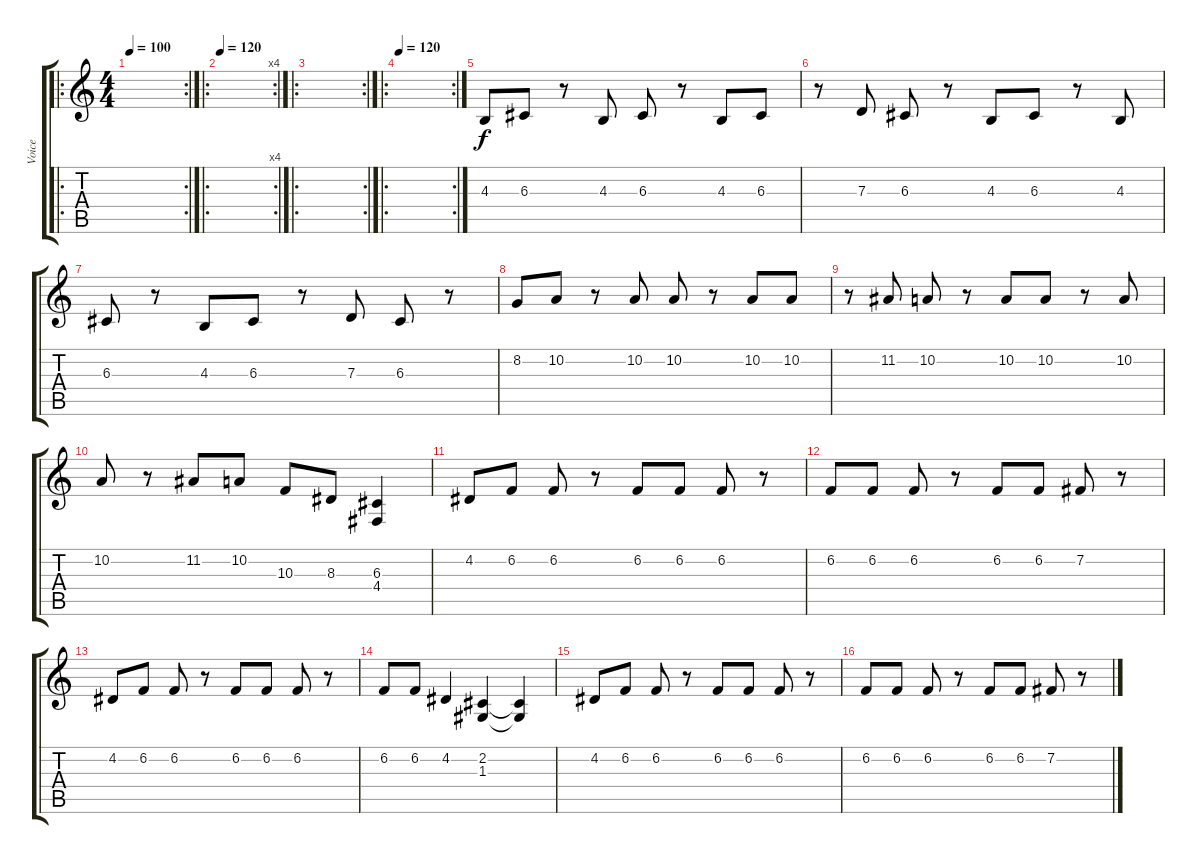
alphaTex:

\track ("Voice" "Voice") {instrument violin}
\staff {score tabs}
\tuning (E4 B3 G3 D3 A2 E2) {hide}
\ro
\rc 2
\ts (4 4)
\tempo 100
\clef g2
\ks c
|
\ro
\rc 4
\tempo 120
|
\ro
\rc 2
|
\ro
\rc 2
\tempo 120
|
4.3.8 6.3.8 r.8 4.3.8 6.3.8 r.8 4.3.8 6.3.8 |
r.8 7.3.8 6.3.8 r.8 4.3.8 6.3.8 r.8 4.3.8 |
6.3.8 r.8 4.3.8 6.3.8 r.8 7.3.8 6.3.8 r.8 |
8.2.8 10.2.8 r.8 10.2.8 10.2.8 r.8 10.2.8 10.2.8 |
r.8 11.2.8 10.2.8 r.8 10.2.8 10.2.8 r.8 10.2.8 |
10.2.8 r.8 11.2.8 10.2.8 10.3.8 8.3.8 (6.3 4.4).4 |
4.2.8 6.2.8 6.2.8 r.8 6.2.8 6.2.8 6.2.8 r.8 |
6.2.8 6.2.8 6.2.8 r.8 6.2.8 6.2.8 7.2.8 r.8 |
4.2.8 6.2.8 6.2.8 r.8 6.2.8 6.2.8 6.2.8 r.8 |
6.2.8 6.2.8 4.2.4 (2.2 1.3).4 (2.2{t} 1.3{t}).4 |
4.2.8 6.2.8 6.2.8 r.8 6.2.8 6.2.8 6.2.8 r.8 |
6.2.8 6.2.8 6.2.8 r.8 6.2.8 6.2.8 7.2.8 r.8
